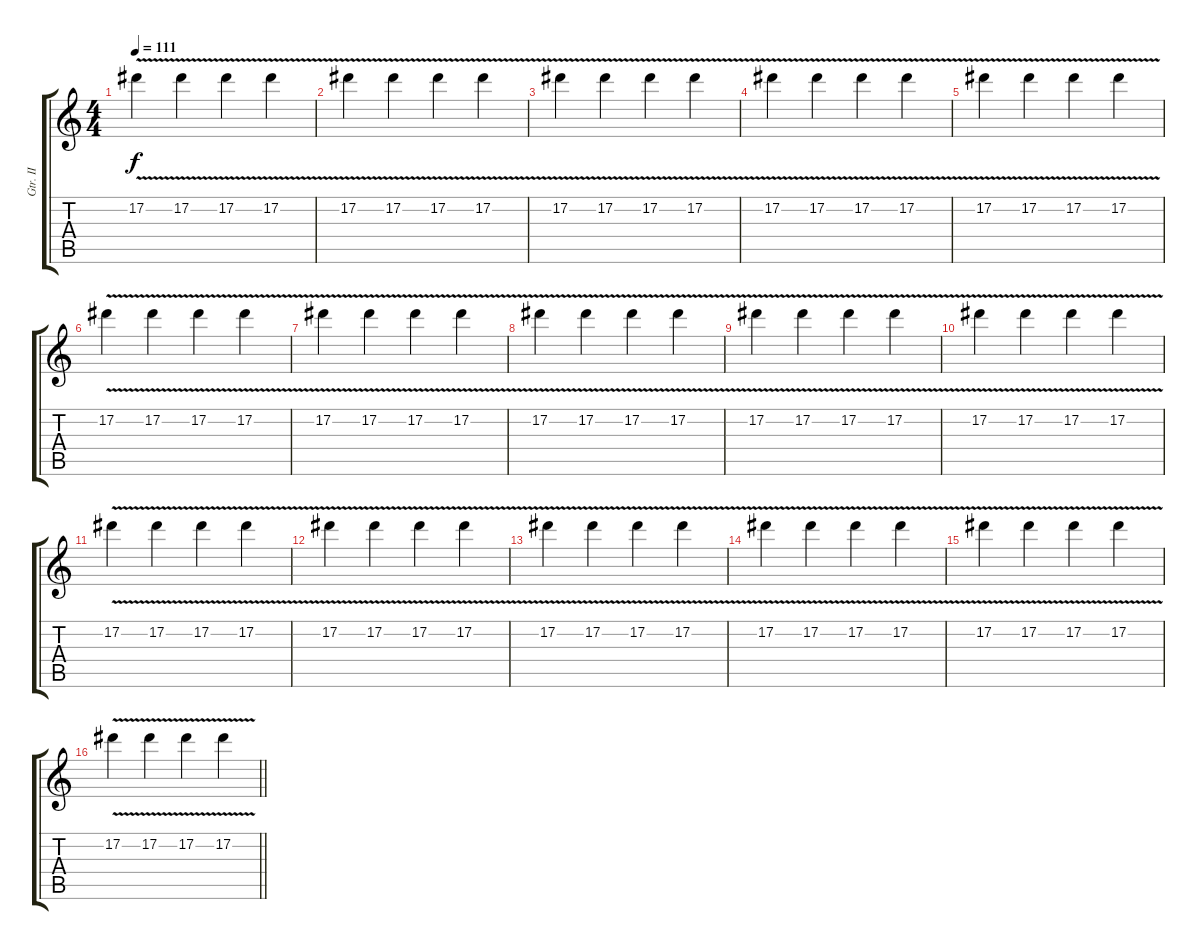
\track ("Gtr. II" "Gtr. II") {instrument distortionguitar}
\staff {score tabs}
\tuning (Eb4 Bb3 Gb3 Db3 Ab2 Eb2) {hide}
\ts (4 4)
\tempo 111
\clef g2
\ks c
17.2{v}.4{dy f instrument distortionguitar} 17.2{v}.4 17.2{v}.4 17.2{v}.4 |
17.2{v}.4 17.2{v}.4 17.2{v}.4 17.2{v}.4 |
17.2{v}.4 17.2{v}.4 17.2{v}.4 17.2{v}.4 |
17.2{v}.4 17.2{v}.4 17.2{v}.4 17.2{v}.4 |
17.2{v}.4 17.2{v}.4 17.2{v}.4 17.2{v}.4 |
17.2{v}.4 17.2{v}.4 17.2{v}.4 17.2{v}.4 |
17.2{v}.4 17.2{v}.4 17.2{v}.4 17.2{v}.4 |
17.2{v}.4 17.2{v}.4 17.2{v}.4 17.2{v}.4 |
17.2{v}.4 17.2{v}.4 17.2{v}.4 17.2{v}.4 |
17.2{v}.4 17.2{v}.4 17.2{v}.4 17.2{v}.4 |
17.2{v}.4 17.2{v}.4 17.2{v}.4 17.2{v}.4 |
17.2{v}.4 17.2{v}.4 17.2{v}.4 17.2{v}.4 |
17.2{v}.4 17.2{v}.4 17.2{v}.4 17.2{v}.4 |
17.2{v}.4 17.2{v}.4 17.2{v}.4 17.2{v}.4 |
17.2{v}.4 17.2{v}.4 17.2{v}.4 17.2{v}.4 |
\barLineRight lightlight
17.2{v}.4 17.2{v}.4 17.2{v}.4 17.2{v}.4
